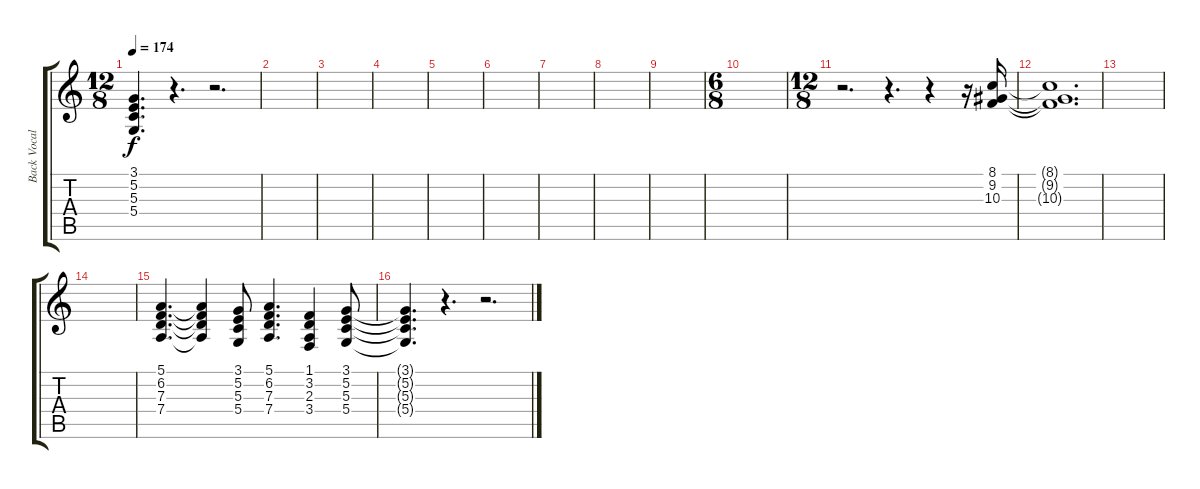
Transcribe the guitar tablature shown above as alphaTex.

\track ("Back Vocals" "Back Vocal") {instrument violin}
\staff {score tabs}
\tuning (E4 B3 G3 D3 A2 E2) {hide}
\ts (12 8)
\tempo 174
\clef g2
\ks c
(3.1{t} 5.2{t} 5.3{t} 5.4{t}).4{d dy f} r.4{d} r.2{d} |
|
|
|
|
|
|
|
|
\ts (6 8)
|
\ts (12 8)
r.2{d} r.4{d} r.4 r.16 (8.1 9.2 10.3).16 |
(8.1{t} 9.2{t} 10.3{t}).1{d} |
|
|
(5.1 6.2 7.3 7.4).4{d} (5.1{t} 6.2{t} 7.3{t} 7.4{t}).4 (3.1 5.2 5.3 5.4).8 (5.1 6.2 7.3 7.4).4{d} (1.1 3.2 2.3 3.4).4 (3.1 5.2 5.3 5.4).8 |
(3.1{t} 5.2{t} 5.3{t} 5.4{t}).4{d} r.4{d} r.2{d}
